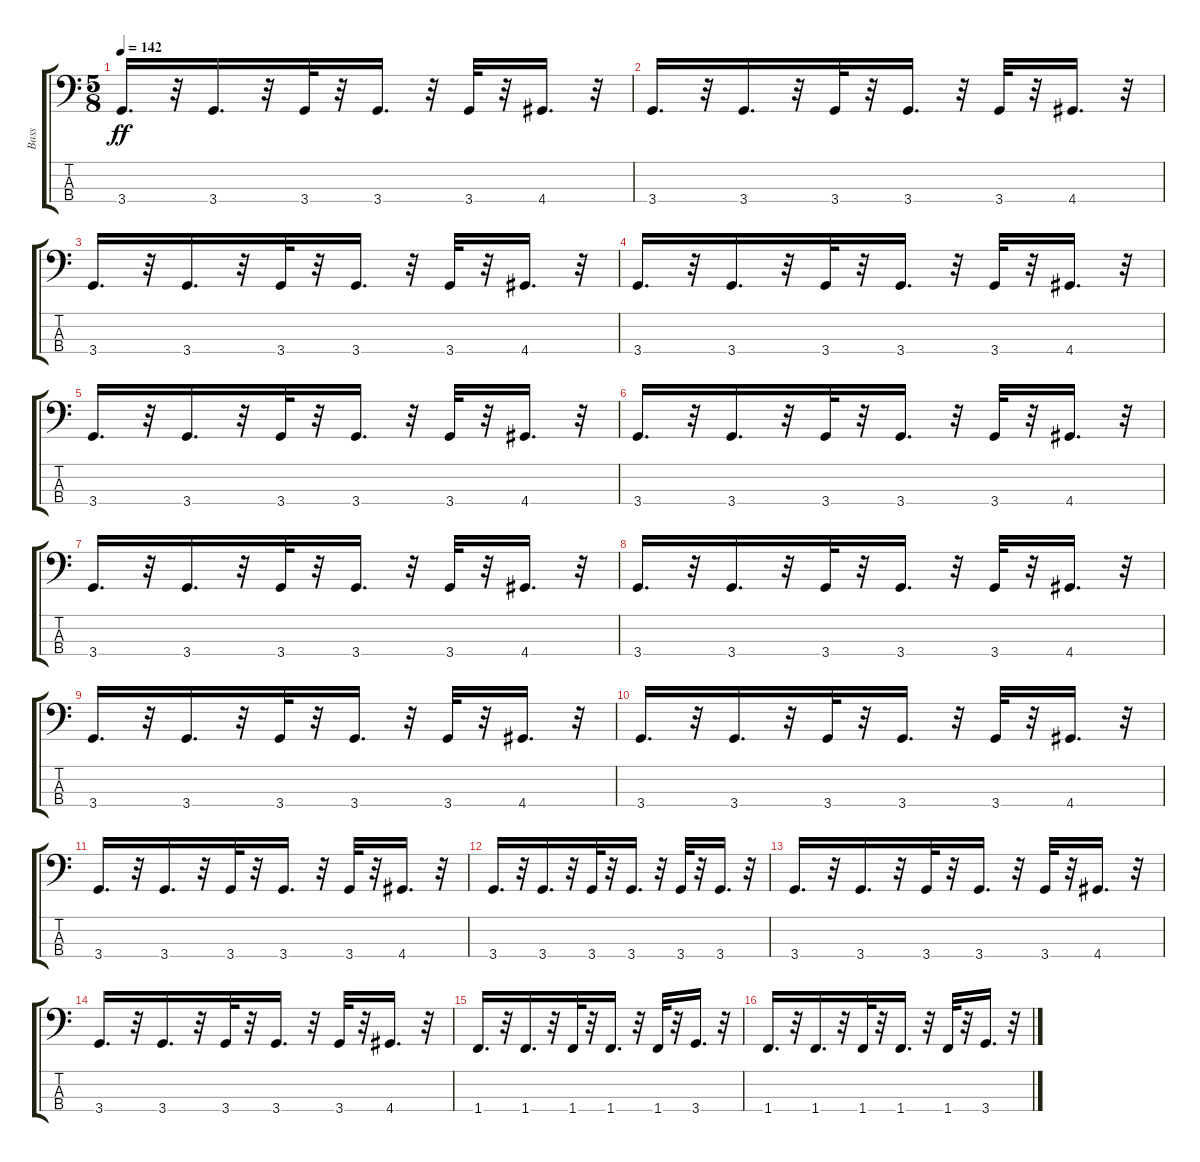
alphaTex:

\track ("Bass                                " "Bass      ") {instrument slapbass2}
\staff {score tabs}
\tuning (G2 D2 A1 E1) {hide}
\ts (5 8)
\tempo 142
\clef f4
\ks c
3.4.16{d dy ff} r.32 3.4.16{d} r.32 3.4.32 r.32 3.4.16{d} r.32 3.4.32 r.32 4.4.16{d} r.32 |
3.4.16{d} r.32 3.4.16{d} r.32 3.4.32 r.32 3.4.16{d} r.32 3.4.32 r.32 4.4.16{d} r.32 |
3.4.16{d} r.32 3.4.16{d} r.32 3.4.32 r.32 3.4.16{d} r.32 3.4.32 r.32 4.4.16{d} r.32 |
3.4.16{d} r.32 3.4.16{d} r.32 3.4.32 r.32 3.4.16{d} r.32 3.4.32 r.32 4.4.16{d} r.32 |
3.4.16{d} r.32 3.4.16{d} r.32 3.4.32 r.32 3.4.16{d} r.32 3.4.32 r.32 4.4.16{d} r.32 |
3.4.16{d} r.32 3.4.16{d} r.32 3.4.32 r.32 3.4.16{d} r.32 3.4.32 r.32 4.4.16{d} r.32 |
3.4.16{d} r.32 3.4.16{d} r.32 3.4.32 r.32 3.4.16{d} r.32 3.4.32 r.32 4.4.16{d} r.32 |
3.4.16{d} r.32 3.4.16{d} r.32 3.4.32 r.32 3.4.16{d} r.32 3.4.32 r.32 4.4.16{d} r.32 |
3.4.16{d} r.32 3.4.16{d} r.32 3.4.32 r.32 3.4.16{d} r.32 3.4.32 r.32 4.4.16{d} r.32 |
3.4.16{d} r.32 3.4.16{d} r.32 3.4.32 r.32 3.4.16{d} r.32 3.4.32 r.32 4.4.16{d} r.32 |
3.4.16{d} r.32 3.4.16{d} r.32 3.4.32 r.32 3.4.16{d} r.32 3.4.32 r.32 4.4.16{d} r.32 |
3.4.16{d} r.32 3.4.16{d} r.32 3.4.32 r.32 3.4.16{d} r.32 3.4.32 r.32 3.4.16{d} r.32 |
3.4.16{d} r.32 3.4.16{d} r.32 3.4.32 r.32 3.4.16{d} r.32 3.4.32 r.32 4.4.16{d} r.32 |
3.4.16{d} r.32 3.4.16{d} r.32 3.4.32 r.32 3.4.16{d} r.32 3.4.32 r.32 4.4.16{d} r.32 |
1.4.16{d} r.32 1.4.16{d} r.32 1.4.32 r.32 1.4.16{d} r.32 1.4.32 r.32 3.4.16{d} r.32 |
1.4.16{d} r.32 1.4.16{d} r.32 1.4.32 r.32 1.4.16{d} r.32 1.4.32 r.32 3.4.16{d} r.32
